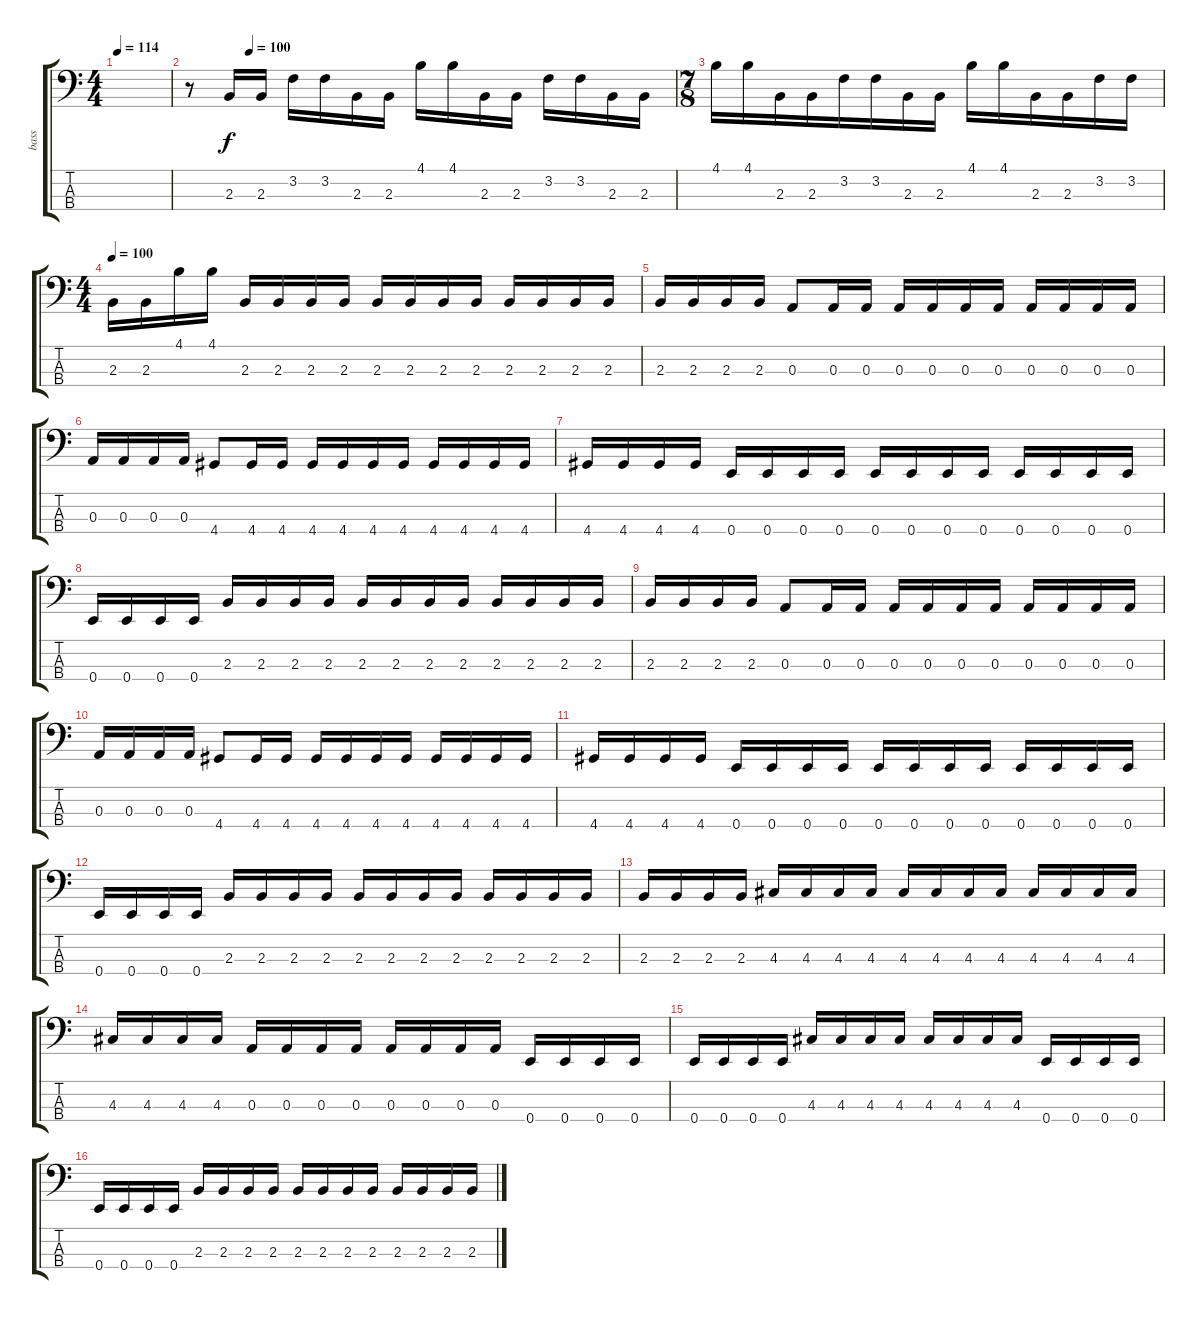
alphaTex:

\track ("bass" "bass") {instrument electricbasspick}
\staff {score tabs}
\tuning (G2 D2 A1 E1) {hide}
\ts (4 4)
\tempo 114
\clef f4
\ks c
|
\tempo (100 0.125)
r.8 2.3.16 2.3.16 3.2.16 3.2.16 2.3.16 2.3.16 4.1.16 4.1.16 2.3.16 2.3.16 3.2.16 3.2.16 2.3.16 2.3.16 |
\ts (7 8)
4.1.16 4.1.16 2.3.16 2.3.16 3.2.16 3.2.16 2.3.16 2.3.16 4.1.16 4.1.16 2.3.16 2.3.16 3.2.16 3.2.16 |
\ts (4 4)
\tempo 100
2.3.16 2.3.16 4.1.16 4.1.16 2.3.16 2.3.16 2.3.16 2.3.16 2.3.16 2.3.16 2.3.16 2.3.16 2.3.16 2.3.16 2.3.16 2.3.16 |
2.3.16 2.3.16 2.3.16 2.3.16 0.3.8 0.3.16 0.3.16 0.3.16 0.3.16 0.3.16 0.3.16 0.3.16 0.3.16 0.3.16 0.3.16 |
0.3.16 0.3.16 0.3.16 0.3.16 4.4.8 4.4.16 4.4.16 4.4.16 4.4.16 4.4.16 4.4.16 4.4.16 4.4.16 4.4.16 4.4.16 |
4.4.16 4.4.16 4.4.16 4.4.16 0.4.16 0.4.16 0.4.16 0.4.16 0.4.16 0.4.16 0.4.16 0.4.16 0.4.16 0.4.16 0.4.16 0.4.16 |
0.4.16 0.4.16 0.4.16 0.4.16 2.3.16 2.3.16 2.3.16 2.3.16 2.3.16 2.3.16 2.3.16 2.3.16 2.3.16 2.3.16 2.3.16 2.3.16 |
2.3.16 2.3.16 2.3.16 2.3.16 0.3.8 0.3.16 0.3.16 0.3.16 0.3.16 0.3.16 0.3.16 0.3.16 0.3.16 0.3.16 0.3.16 |
0.3.16 0.3.16 0.3.16 0.3.16 4.4.8 4.4.16 4.4.16 4.4.16 4.4.16 4.4.16 4.4.16 4.4.16 4.4.16 4.4.16 4.4.16 |
4.4.16 4.4.16 4.4.16 4.4.16 0.4.16 0.4.16 0.4.16 0.4.16 0.4.16 0.4.16 0.4.16 0.4.16 0.4.16 0.4.16 0.4.16 0.4.16 |
0.4.16 0.4.16 0.4.16 0.4.16 2.3.16 2.3.16 2.3.16 2.3.16 2.3.16 2.3.16 2.3.16 2.3.16 2.3.16 2.3.16 2.3.16 2.3.16 |
2.3.16 2.3.16 2.3.16 2.3.16 4.3.16 4.3.16 4.3.16 4.3.16 4.3.16 4.3.16 4.3.16 4.3.16 4.3.16 4.3.16 4.3.16 4.3.16 |
4.3.16 4.3.16 4.3.16 4.3.16 0.3.16 0.3.16 0.3.16 0.3.16 0.3.16 0.3.16 0.3.16 0.3.16 0.4.16 0.4.16 0.4.16 0.4.16 |
0.4.16 0.4.16 0.4.16 0.4.16 4.3.16 4.3.16 4.3.16 4.3.16 4.3.16 4.3.16 4.3.16 4.3.16 0.4.16 0.4.16 0.4.16 0.4.16 |
0.4.16 0.4.16 0.4.16 0.4.16 2.3.16 2.3.16 2.3.16 2.3.16 2.3.16 2.3.16 2.3.16 2.3.16 2.3.16 2.3.16 2.3.16 2.3.16
